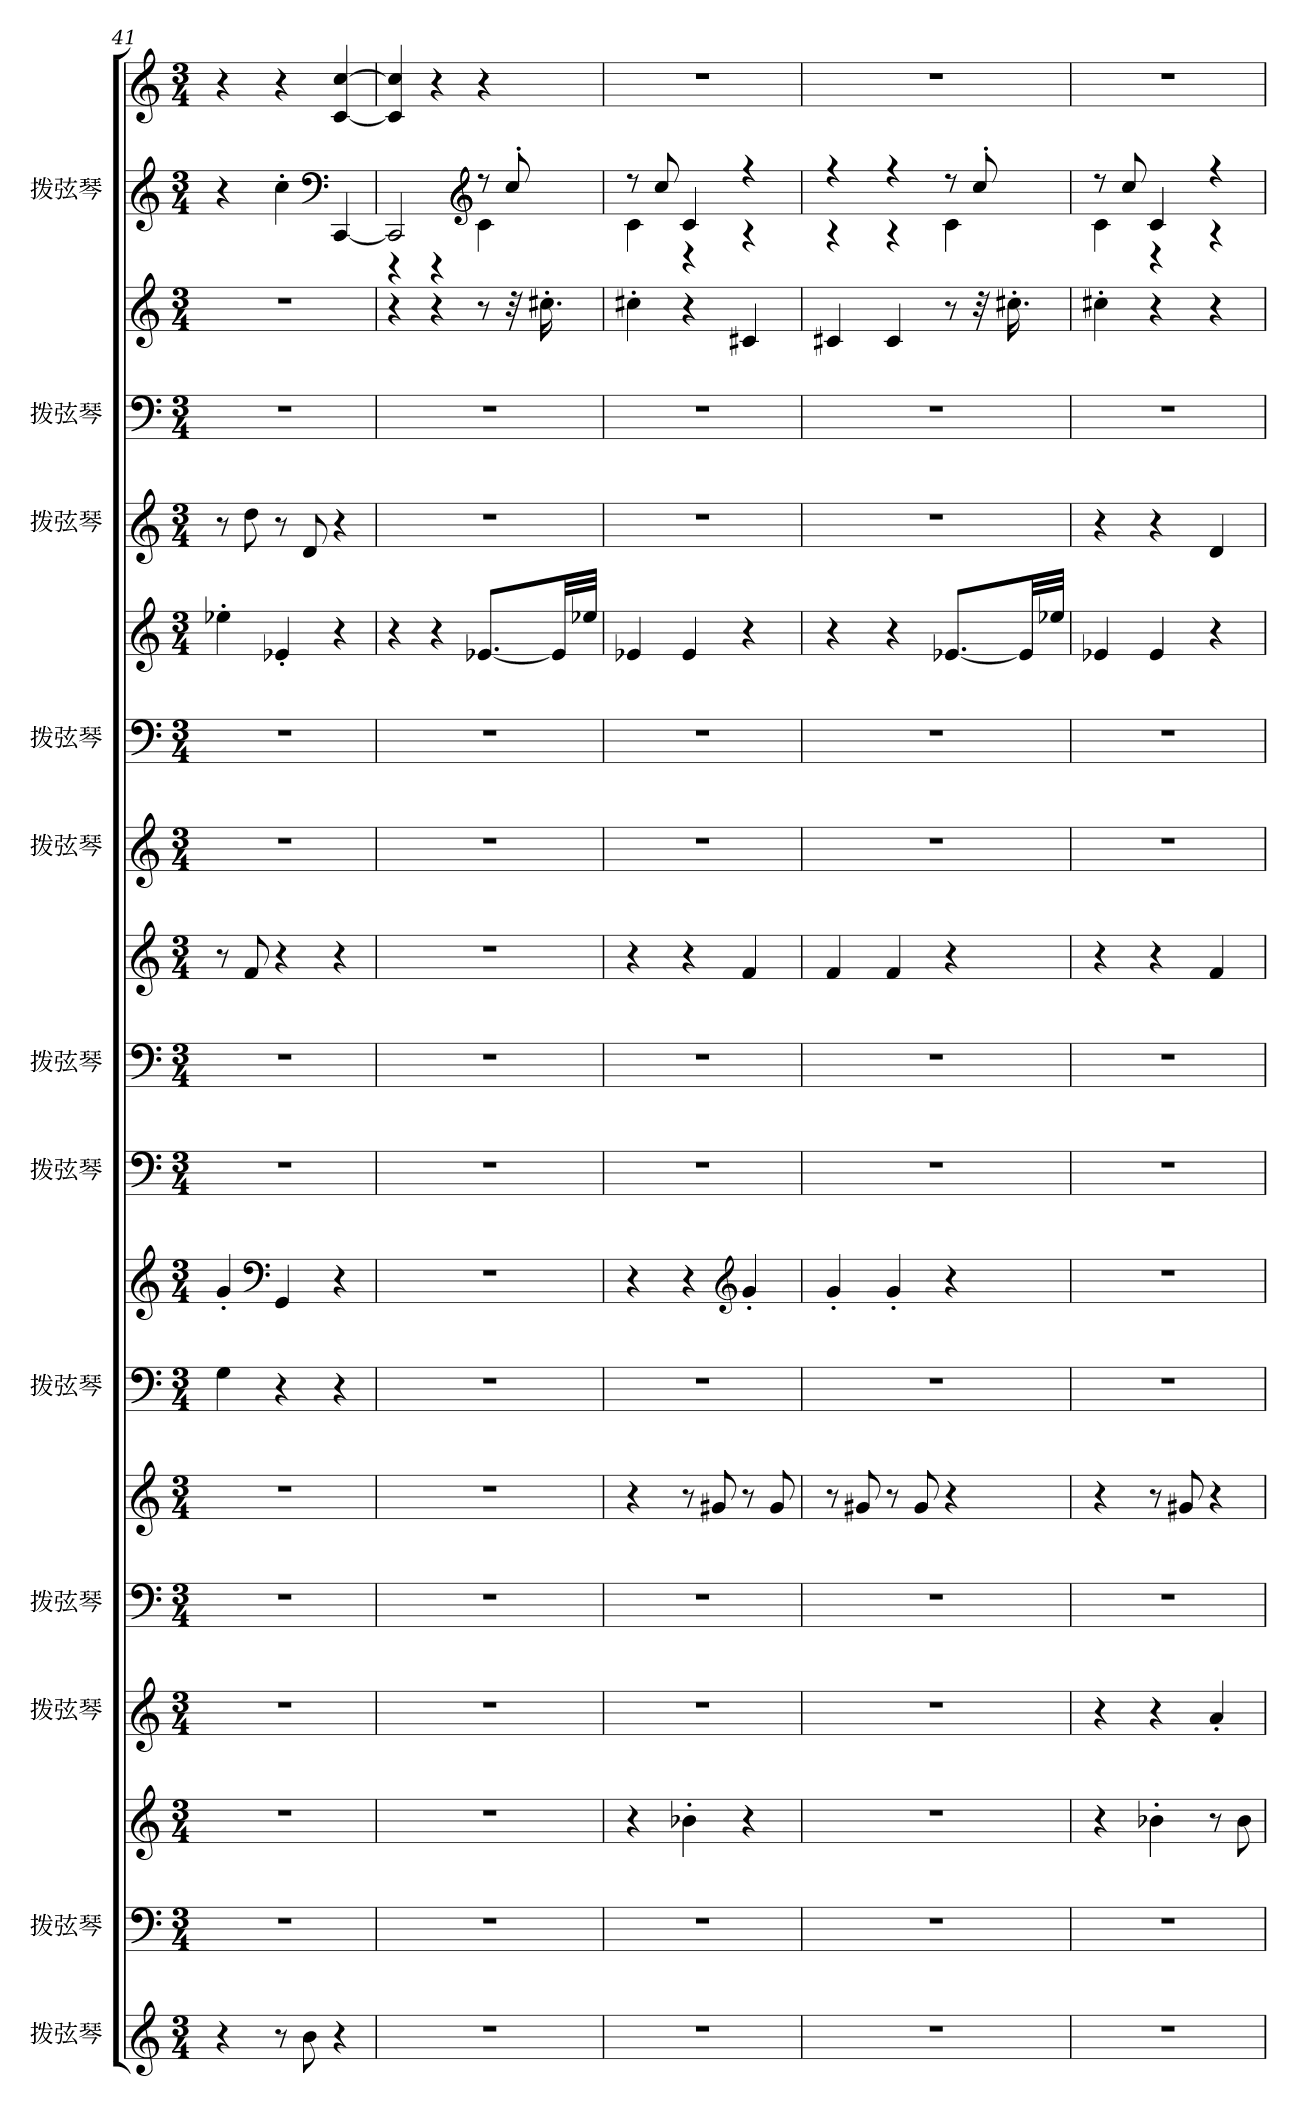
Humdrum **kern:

**kern	**kern	**kern	**kern	**kern	**kern	**kern	**kern	**kern	**kern	**kern	**kern	**kern	**kern	**kern	**kern	**kern	**kern	**kern
*part12	*part11	*part11	*part10	*part9	*part9	*part8	*part8	*part7	*part6	*part6	*part5	*part4	*part4	*part3	*part2	*part2	*part1	*part1
*staff19	*staff18	*staff17	*staff16	*staff15	*staff14	*staff13	*staff12	*staff11	*staff10	*staff9	*staff8	*staff7	*staff6	*staff5	*staff4	*staff3	*staff2	*staff1
*I"拨弦琴	*I"拨弦琴	*	*I"拨弦琴	*I"拨弦琴	*	*I"拨弦琴	*	*I"拨弦琴	*I"拨弦琴	*	*I"拨弦琴	*I"拨弦琴	*	*I"拨弦琴	*I"拨弦琴	*	*I"拨弦琴	*
*clefG2	*clefF4	*clefG2	*clefG2	*clefF4	*clefG2	*clefF4	*clefG2	*clefF4	*clefF4	*clefG2	*clefG2	*clefF4	*clefG2	*clefG2	*clefF4	*clefG2	*clefG2	*clefG2
*k[]	*k[]	*k[]	*k[]	*k[]	*k[]	*k[]	*k[]	*k[]	*k[]	*k[]	*k[]	*k[]	*k[]	*k[]	*k[]	*k[]	*k[]	*k[]
*M3/4	*M3/4	*M3/4	*M3/4	*M3/4	*M3/4	*M3/4	*M3/4	*M3/4	*M3/4	*M3/4	*M3/4	*M3/4	*M3/4	*M3/4	*M3/4	*M3/4	*M3/4	*M3/4
=41	=41	=41	=41	=41	=41	=41	=41	=41	=41	=41	=41	=41	=41	=41	=41	=41	=41	=41
4r	2.r	2.r	2.r	2.r	2.r	4G\	4g'/	2.r	2.r	8r	2.r	2.r	4ee-X'\	8r	2.r	2.r	4r	4r
.	.	.	.	.	.	.	.	.	.	8f/	.	.	.	8dd\	.	.	.	.
*	*	*	*	*	*	*	*clefF4	*	*	*	*	*	*	*	*	*	*	*
8r	.	.	.	.	.	4r	4GG/	.	.	4r	.	.	4e-X'/	8r	.	.	4cc'\	4r
8b\	.	.	.	.	.	.	.	.	.	.	.	.	.	8d/	.	.	.	.
*	*	*	*	*	*	*	*	*	*	*	*	*	*	*	*	*	*clefF4	*
4r	.	.	.	.	.	4r	4r	.	.	4r	.	.	4r	4r	.	.	[4CC/	[4c/ [4cc/
!!LO:PB:g=z
=42	=42	=42	=42	=42	=42	=42	=42	=42	=42	=42	=42	=42	=42	=42	=42	=42	=42	=42
*	*	*	*	*	*	*	*	*	*	*	*	*	*	*	*	*	*^	*
2.r	2.r	2.r	2.r	2.r	2.r	2.r	2.r	2.r	2.r	2.r	2.r	2.r	4r	2.r	2.r	4r	2CC/]	4r	4c/] 4cc/]
.	.	.	.	.	.	.	.	.	.	.	.	.	4r	.	.	4r	.	4r	4r
*	*	*	*	*	*	*	*	*	*	*	*	*	*	*	*	*	*clefG2	*	*
.	.	.	.	.	.	.	.	.	.	.	.	.	[8.e-X/L	.	.	8r	8r	4c\	4r
.	.	.	.	.	.	.	.	.	.	.	.	.	.	.	.	32r	8cc'/	.	.
.	.	.	.	.	.	.	.	.	.	.	.	.	.	.	.	16.cc#X'\	.	.	.
.	.	.	.	.	.	.	.	.	.	.	.	.	32e-/LL]	.	.	.	.	.	.
.	.	.	.	.	.	.	.	.	.	.	.	.	32ee-X/JJJ	.	.	.	.	.	.
=43	=43	=43	=43	=43	=43	=43	=43	=43	=43	=43	=43	=43	=43	=43	=43	=43	=43	=43	=43
2.r	2.r	4r	2.r	2.r	4r	2.r	4r	2.r	2.r	4r	2.r	2.r	4e-X/	2.r	2.r	4cc#X'\	8r	4c\	2.r
.	.	.	.	.	.	.	.	.	.	.	.	.	.	.	.	.	8cc/	.	.
.	.	4b-X'\	.	.	8r	.	4r	.	.	4r	.	.	4e-/	.	.	4r	4c/	4r	.
.	.	.	.	.	8g#X/	.	.	.	.	.	.	.	.	.	.	.	.	.	.
*	*	*	*	*	*	*	*clefG2	*	*	*	*	*	*	*	*	*	*	*	*
.	.	4r	.	.	8r	.	4g'/	.	.	4f/	.	.	4r	.	.	4c#X/	4r	4r	.
.	.	.	.	.	8g#/	.	.	.	.	.	.	.	.	.	.	.	.	.	.
=44	=44	=44	=44	=44	=44	=44	=44	=44	=44	=44	=44	=44	=44	=44	=44	=44	=44	=44	=44
2.r	2.r	2.r	2.r	2.r	8r	2.r	4g'/	2.r	2.r	4f/	2.r	2.r	4r	2.r	2.r	4c#X/	4r	4r	2.r
.	.	.	.	.	8g#X/	.	.	.	.	.	.	.	.	.	.	.	.	.	.
.	.	.	.	.	8r	.	4g'/	.	.	4f/	.	.	4r	.	.	4c#/	4r	4r	.
.	.	.	.	.	8g#/	.	.	.	.	.	.	.	.	.	.	.	.	.	.
.	.	.	.	.	4r	.	4r	.	.	4r	.	.	[8.e-X/L	.	.	8r	8r	4c\	.
.	.	.	.	.	.	.	.	.	.	.	.	.	.	.	.	32r	8cc'/	.	.
.	.	.	.	.	.	.	.	.	.	.	.	.	.	.	.	16.cc#X'\	.	.	.
.	.	.	.	.	.	.	.	.	.	.	.	.	32e-/LL]	.	.	.	.	.	.
.	.	.	.	.	.	.	.	.	.	.	.	.	32ee-X/JJJ	.	.	.	.	.	.
=45	=45	=45	=45	=45	=45	=45	=45	=45	=45	=45	=45	=45	=45	=45	=45	=45	=45	=45	=45
2.r	2.r	4r	4r	2.r	4r	2.r	2.r	2.r	2.r	4r	2.r	2.r	4e-X/	4r	2.r	4cc#X'\	8r	4c\	2.r
.	.	.	.	.	.	.	.	.	.	.	.	.	.	.	.	.	8cc/	.	.
.	.	4b-X'\	4r	.	8r	.	.	.	.	4r	.	.	4e-/	4r	.	4r	4c/	4r	.
.	.	.	.	.	8g#X/	.	.	.	.	.	.	.	.	.	.	.	.	.	.
.	.	8r	4a'/	.	4r	.	.	.	.	4f/	.	.	4r	4d/	.	4r	4r	4r	.
.	.	8b-\	.	.	.	.	.	.	.	.	.	.	.	.	.	.	.	.	.
*	*	*	*	*	*	*	*	*	*	*	*	*	*	*	*	*	*v	*v	*
=	=	=	=	=	=	=	=	=	=	=	=	=	=	=	=	=	=	=
*-	*-	*-	*-	*-	*-	*-	*-	*-	*-	*-	*-	*-	*-	*-	*-	*-	*-	*-
